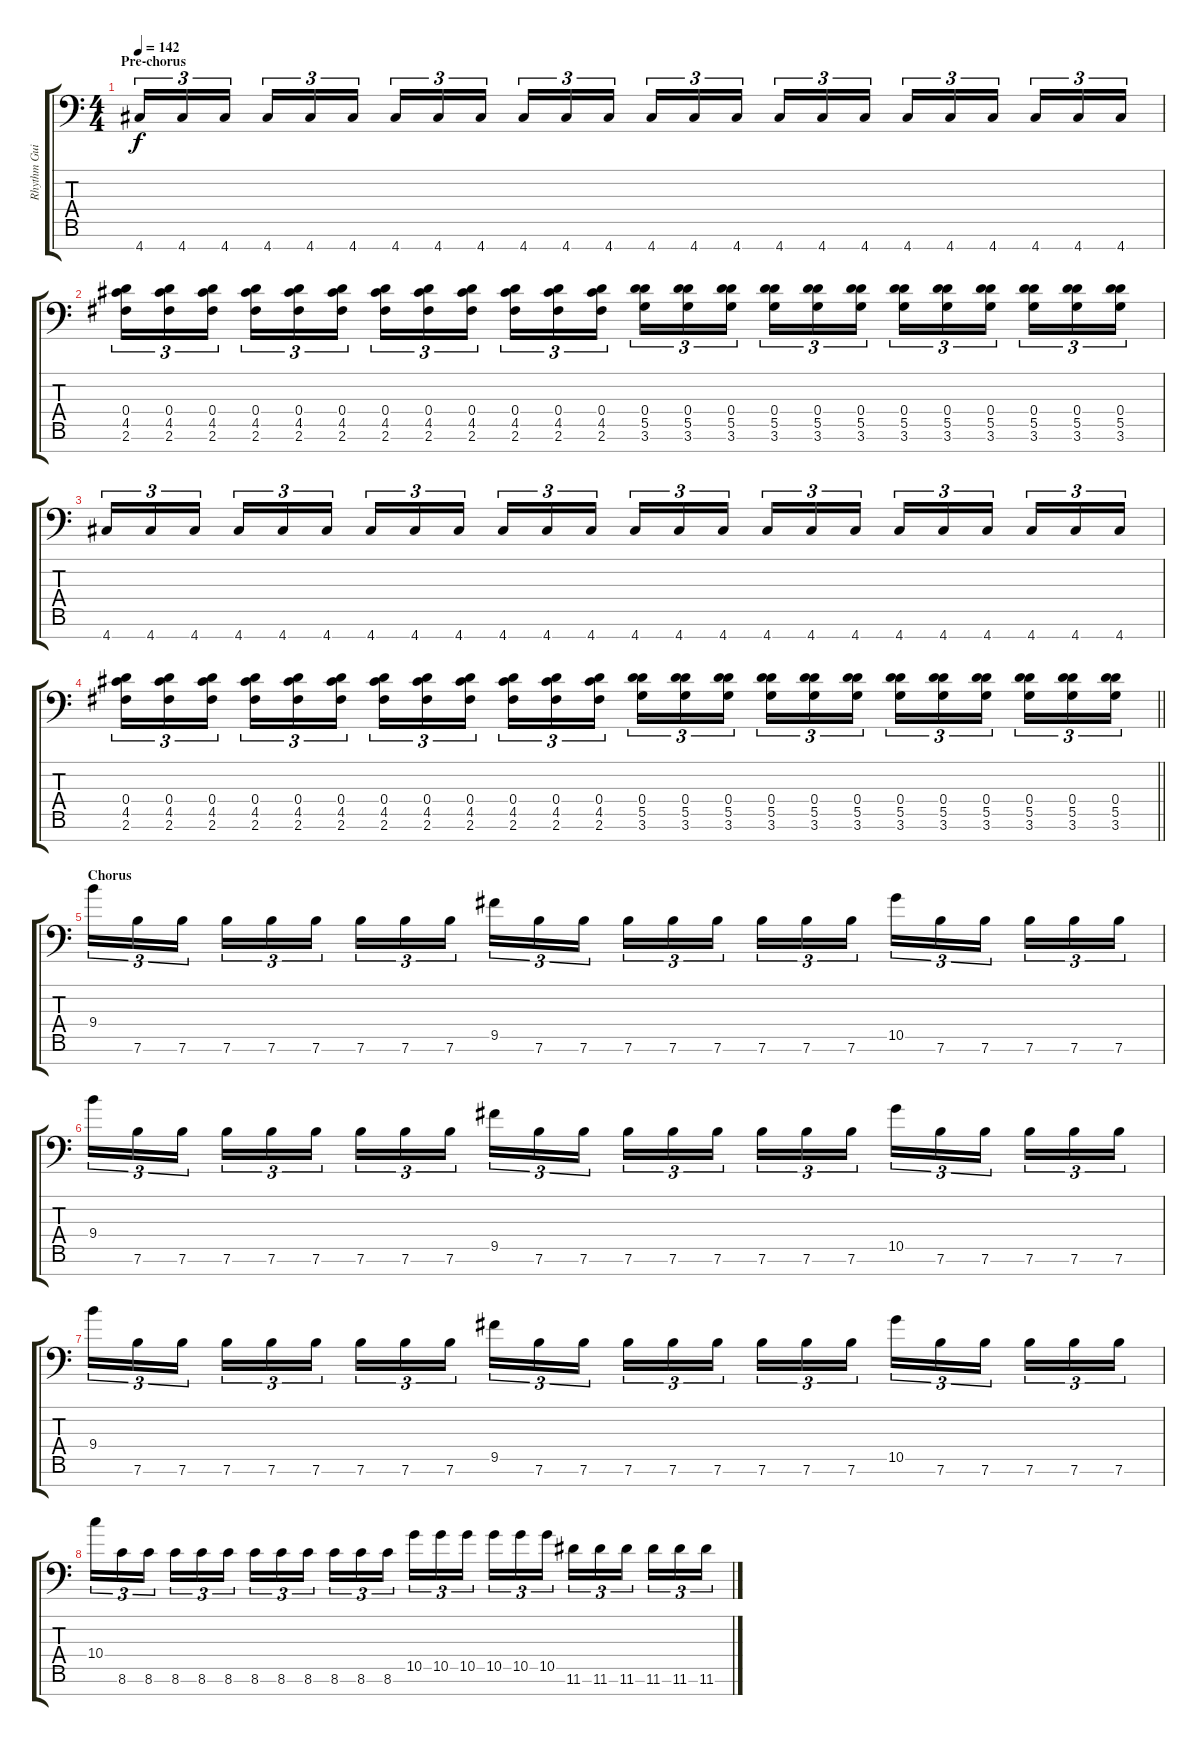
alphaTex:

\track ("Rhythm Guitar 1" "Rhythm Gui") {instrument distortionguitar}
\staff {score tabs}
\tuning (E4 B3 G3 D3 A2 E2 A1) {hide}
\ts (4 4)
\section ("" "Pre-chorus")
\tempo 142
\clef f4
\ks c
4.7.16{tu (3 2) dy f} 4.7.16{tu (3 2)} 4.7.16{tu (3 2) beam splitsecondary} 4.7.16{tu (3 2)} 4.7.16{tu (3 2)} 4.7.16{tu (3 2)} 4.7.16{tu (3 2)} 4.7.16{tu (3 2)} 4.7.16{tu (3 2) beam splitsecondary} 4.7.16{tu (3 2)} 4.7.16{tu (3 2)} 4.7.16{tu (3 2)} 4.7.16{tu (3 2)} 4.7.16{tu (3 2)} 4.7.16{tu (3 2) beam splitsecondary} 4.7.16{tu (3 2)} 4.7.16{tu (3 2)} 4.7.16{tu (3 2)} 4.7.16{tu (3 2)} 4.7.16{tu (3 2)} 4.7.16{tu (3 2) beam splitsecondary} 4.7.16{tu (3 2)} 4.7.16{tu (3 2)} 4.7.16{tu (3 2)} |
(0.4 4.5 2.6).16{tu (3 2)} (0.4 4.5 2.6).16{tu (3 2)} (0.4 4.5 2.6).16{tu (3 2) beam splitsecondary} (0.4 4.5 2.6).16{tu (3 2)} (0.4 4.5 2.6).16{tu (3 2)} (0.4 4.5 2.6).16{tu (3 2)} (0.4 4.5 2.6).16{tu (3 2)} (0.4 4.5 2.6).16{tu (3 2)} (0.4 4.5 2.6).16{tu (3 2) beam splitsecondary} (0.4 4.5 2.6).16{tu (3 2)} (0.4 4.5 2.6).16{tu (3 2)} (0.4 4.5 2.6).16{tu (3 2)} (0.4 5.5 3.6).16{tu (3 2)} (0.4 5.5 3.6).16{tu (3 2)} (0.4 5.5 3.6).16{tu (3 2) beam splitsecondary} (0.4 5.5 3.6).16{tu (3 2)} (0.4 5.5 3.6).16{tu (3 2)} (0.4 5.5 3.6).16{tu (3 2)} (0.4 5.5 3.6).16{tu (3 2)} (0.4 5.5 3.6).16{tu (3 2)} (0.4 5.5 3.6).16{tu (3 2) beam splitsecondary} (0.4 5.5 3.6).16{tu (3 2)} (0.4 5.5 3.6).16{tu (3 2)} (0.4 5.5 3.6).16{tu (3 2)} |
4.7.16{tu (3 2)} 4.7.16{tu (3 2)} 4.7.16{tu (3 2) beam splitsecondary} 4.7.16{tu (3 2)} 4.7.16{tu (3 2)} 4.7.16{tu (3 2)} 4.7.16{tu (3 2)} 4.7.16{tu (3 2)} 4.7.16{tu (3 2) beam splitsecondary} 4.7.16{tu (3 2)} 4.7.16{tu (3 2)} 4.7.16{tu (3 2)} 4.7.16{tu (3 2)} 4.7.16{tu (3 2)} 4.7.16{tu (3 2) beam splitsecondary} 4.7.16{tu (3 2)} 4.7.16{tu (3 2)} 4.7.16{tu (3 2)} 4.7.16{tu (3 2)} 4.7.16{tu (3 2)} 4.7.16{tu (3 2) beam splitsecondary} 4.7.16{tu (3 2)} 4.7.16{tu (3 2)} 4.7.16{tu (3 2)} |
\barLineRight lightlight
(0.4 4.5 2.6).16{tu (3 2)} (0.4 4.5 2.6).16{tu (3 2)} (0.4 4.5 2.6).16{tu (3 2) beam splitsecondary} (0.4 4.5 2.6).16{tu (3 2)} (0.4 4.5 2.6).16{tu (3 2)} (0.4 4.5 2.6).16{tu (3 2)} (0.4 4.5 2.6).16{tu (3 2)} (0.4 4.5 2.6).16{tu (3 2)} (0.4 4.5 2.6).16{tu (3 2) beam splitsecondary} (0.4 4.5 2.6).16{tu (3 2)} (0.4 4.5 2.6).16{tu (3 2)} (0.4 4.5 2.6).16{tu (3 2)} (0.4 5.5 3.6).16{tu (3 2)} (0.4 5.5 3.6).16{tu (3 2)} (0.4 5.5 3.6).16{tu (3 2) beam splitsecondary} (0.4 5.5 3.6).16{tu (3 2)} (0.4 5.5 3.6).16{tu (3 2)} (0.4 5.5 3.6).16{tu (3 2)} (0.4 5.5 3.6).16{tu (3 2)} (0.4 5.5 3.6).16{tu (3 2)} (0.4 5.5 3.6).16{tu (3 2) beam splitsecondary} (0.4 5.5 3.6).16{tu (3 2)} (0.4 5.5 3.6).16{tu (3 2)} (0.4 5.5 3.6).16{tu (3 2)} |
\section ("" "Chorus")
9.4.16{tu (3 2)} 7.6.16{tu (3 2)} 7.6.16{tu (3 2) beam splitsecondary} 7.6.16{tu (3 2)} 7.6.16{tu (3 2)} 7.6.16{tu (3 2)} 7.6.16{tu (3 2)} 7.6.16{tu (3 2)} 7.6.16{tu (3 2) beam splitsecondary} 9.5.16{tu (3 2)} 7.6.16{tu (3 2)} 7.6.16{tu (3 2)} 7.6.16{tu (3 2)} 7.6.16{tu (3 2)} 7.6.16{tu (3 2) beam splitsecondary} 7.6.16{tu (3 2)} 7.6.16{tu (3 2)} 7.6.16{tu (3 2)} 10.5.16{tu (3 2)} 7.6.16{tu (3 2)} 7.6.16{tu (3 2) beam splitsecondary} 7.6.16{tu (3 2)} 7.6.16{tu (3 2)} 7.6.16{tu (3 2)} |
9.4.16{tu (3 2)} 7.6.16{tu (3 2)} 7.6.16{tu (3 2) beam splitsecondary} 7.6.16{tu (3 2)} 7.6.16{tu (3 2)} 7.6.16{tu (3 2)} 7.6.16{tu (3 2)} 7.6.16{tu (3 2)} 7.6.16{tu (3 2) beam splitsecondary} 9.5.16{tu (3 2)} 7.6.16{tu (3 2)} 7.6.16{tu (3 2)} 7.6.16{tu (3 2)} 7.6.16{tu (3 2)} 7.6.16{tu (3 2) beam splitsecondary} 7.6.16{tu (3 2)} 7.6.16{tu (3 2)} 7.6.16{tu (3 2)} 10.5.16{tu (3 2)} 7.6.16{tu (3 2)} 7.6.16{tu (3 2) beam splitsecondary} 7.6.16{tu (3 2)} 7.6.16{tu (3 2)} 7.6.16{tu (3 2)} |
9.4.16{tu (3 2)} 7.6.16{tu (3 2)} 7.6.16{tu (3 2) beam splitsecondary} 7.6.16{tu (3 2)} 7.6.16{tu (3 2)} 7.6.16{tu (3 2)} 7.6.16{tu (3 2)} 7.6.16{tu (3 2)} 7.6.16{tu (3 2) beam splitsecondary} 9.5.16{tu (3 2)} 7.6.16{tu (3 2)} 7.6.16{tu (3 2)} 7.6.16{tu (3 2)} 7.6.16{tu (3 2)} 7.6.16{tu (3 2) beam splitsecondary} 7.6.16{tu (3 2)} 7.6.16{tu (3 2)} 7.6.16{tu (3 2)} 10.5.16{tu (3 2)} 7.6.16{tu (3 2)} 7.6.16{tu (3 2) beam splitsecondary} 7.6.16{tu (3 2)} 7.6.16{tu (3 2)} 7.6.16{tu (3 2)} |
10.4.16{tu (3 2)} 8.6.16{tu (3 2)} 8.6.16{tu (3 2) beam splitsecondary} 8.6.16{tu (3 2)} 8.6.16{tu (3 2)} 8.6.16{tu (3 2)} 8.6.16{tu (3 2)} 8.6.16{tu (3 2)} 8.6.16{tu (3 2) beam splitsecondary} 8.6.16{tu (3 2)} 8.6.16{tu (3 2)} 8.6.16{tu (3 2)} 10.5.16{tu (3 2)} 10.5.16{tu (3 2)} 10.5.16{tu (3 2) beam splitsecondary} 10.5.16{tu (3 2)} 10.5.16{tu (3 2)} 10.5.16{tu (3 2)} 11.6.16{tu (3 2)} 11.6.16{tu (3 2)} 11.6.16{tu (3 2) beam splitsecondary} 11.6.16{tu (3 2)} 11.6.16{tu (3 2)} 11.6.16{tu (3 2)}
